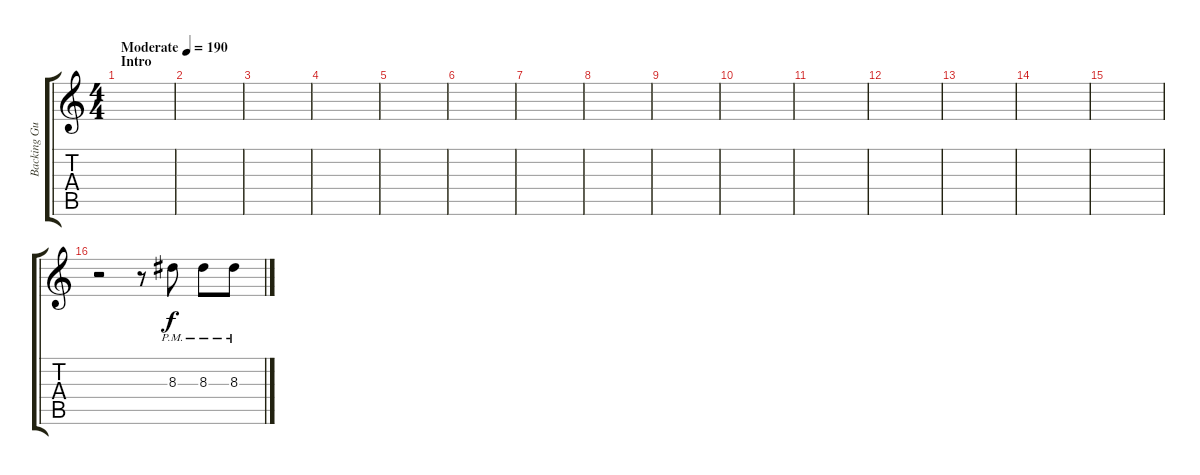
\track ("Backing Guitar" "Backing Gu") {instrument electricguitarmuted}
\staff {score tabs}
\tuning (E4 B3 G3 D3 A2 E2) {hide}
\ts (4 4)
\section ("" "Intro")
\tempo (190 "Moderate")
\clef g2
\ks c
|
|
|
|
|
|
|
|
|
|
|
|
|
|
|
r.2 r.8 8.3{pm}.8 8.3{pm}.8 8.3{pm}.8
